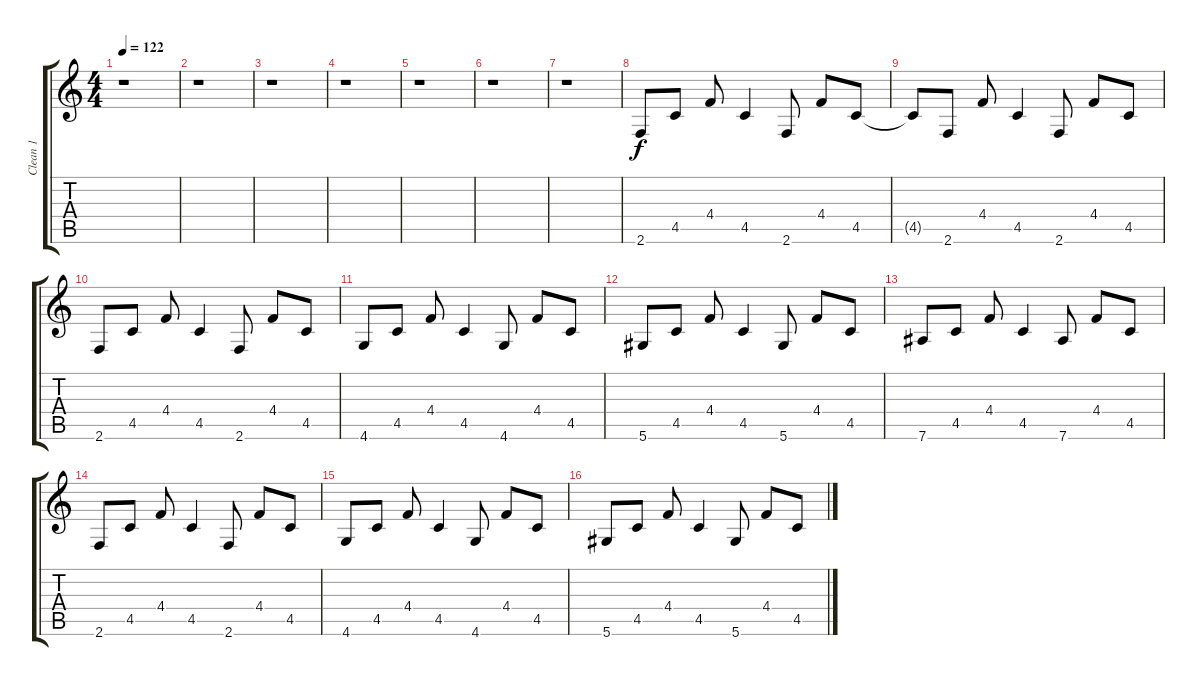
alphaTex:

\track ("Clean 1" "Clean 1") {instrument acousticguitarsteel}
\staff {score tabs}
\tuning (Eb4 Bb3 Gb3 Db3 Ab2 Eb2) {hide}
\ts (4 4)
\tempo 122
\clef g2
\ks c
r.1{dy f} |
r.1 |
r.1 |
r.1 |
r.1 |
r.1 |
r.1 |
2.6.8 4.5.8 4.4.8 4.5.4 2.6.8 4.4.8 4.5.8 |
4.5{t}.8 2.6.8 4.4.8 4.5.4 2.6.8 4.4.8 4.5.8 |
2.6.8 4.5.8 4.4.8 4.5.4 2.6.8 4.4.8 4.5.8 |
4.6.8 4.5.8 4.4.8 4.5.4 4.6.8 4.4.8 4.5.8 |
5.6.8 4.5.8 4.4.8 4.5.4 5.6.8 4.4.8 4.5.8 |
7.6.8 4.5.8 4.4.8 4.5.4 7.6.8 4.4.8 4.5.8 |
2.6.8 4.5.8 4.4.8 4.5.4 2.6.8 4.4.8 4.5.8 |
4.6.8 4.5.8 4.4.8 4.5.4 4.6.8 4.4.8 4.5.8 |
5.6.8 4.5.8 4.4.8 4.5.4 5.6.8 4.4.8 4.5.8
